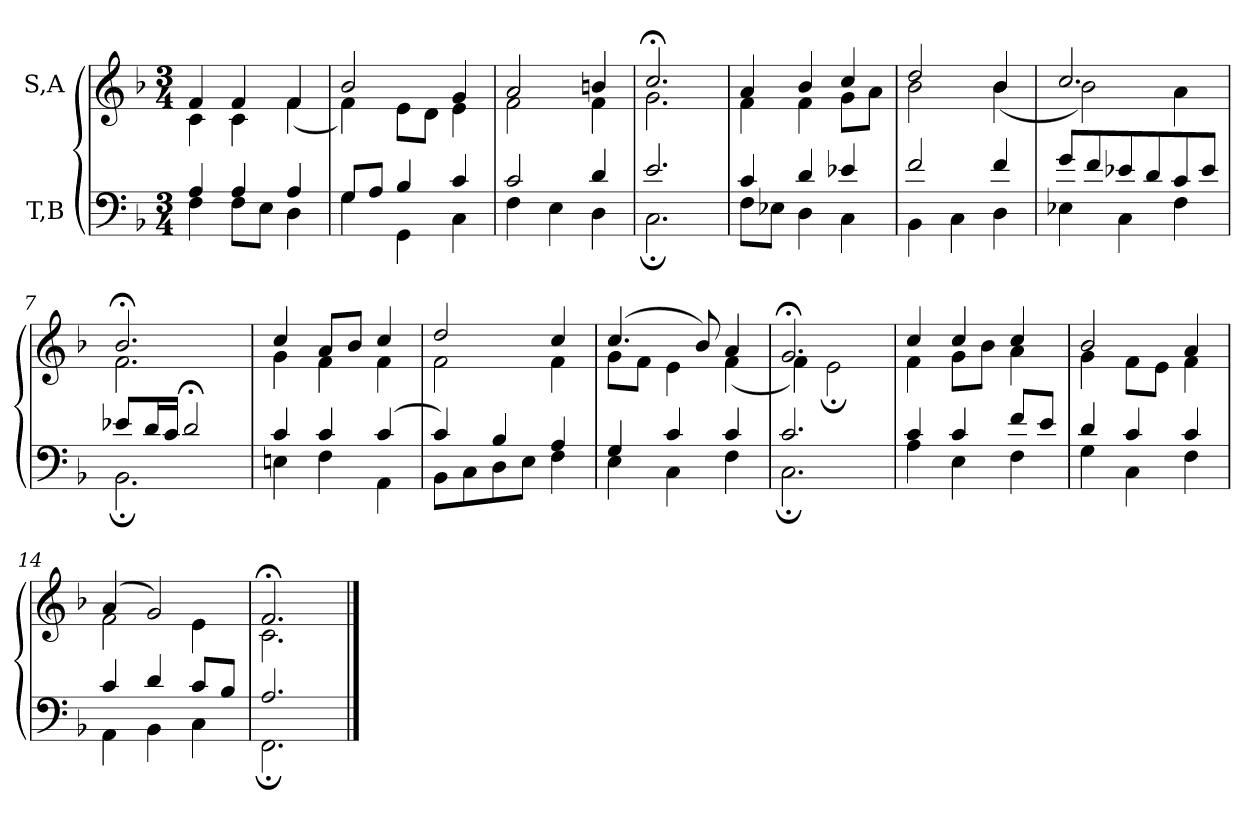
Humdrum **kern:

**kern	**kern
*part2	*part1
*staff2	*staff1
*I"T,B	*I"S,A
*clefF4	*clefG2
*k[b-]	*k[b-]
*M3/4	*M3/4
=	=
*^	*^
4A	4F	4f	4c
4A	8FL	4f	4c
.	8EJ	.	.
4A	4D	4f	(<4f
=1	=1	=1	=1
8GL	4G	2b-	4f)
8AJ	.	.	.
4B-	4GG	.	8eL
.	.	.	8dJ
4c	4C	4g	4e
=2	=2	=2	=2
2c	4F	2a	2f
.	4E	.	.
4d	4D	4bn	4f
=3	=3	=3	=3
2.e	2.C;	2.cc;<	2.g
=4	=4	=4	=4
4c	8FL	4a	4f
.	8E-XJ	.	.
4d	4D	4b-	4f
4e-X	4C	4cc	8gL
.	.	.	8aJ
=5	=5	=5	=5
2f	4BB-	2dd	2b-
.	4C	.	.
4f	4D	4b-	(<4b-
=6	=6	=6	=6
8gL	4E-X	2.cc	2b-)
8f	.	.	.
8e-X	4C	.	.
8d	.	.	.
8c	4F	.	4a
8e-J	.	.	.
=7	=7	=7	=7
8e-XL	2.BB-;	2.b-;<	2.f
16dL	.	.	.
16cJJ	.	.	.
2d;<	.	.	.
=8	=8	=8	=8
4c	4En	4cc	4g
4c	4F	8aL	4f
.	.	8b-J	.
(>4c	4AA	4cc	4f
=9	=9	=9	=9
4c)	8BB-L	2dd	2f
.	8C	.	.
4B-	8D	.	.
.	8EJ	.	.
4A	4F	4cc	4f
=10	=10	=10	=10
4G	4E	(>4.cc	8gL
.	.	.	8fJ
4c	4C	.	4e
.	.	8b-)	.
4c	4F	4a	(<4f
=11	=11	=11	=11
2.c	2.C;	2.g;<	4f)
.	.	.	2e;
=12	=12	=12	=12
4c	4A	4cc	4f
4c	4E	4cc	8gL
.	.	.	8b-J
8fL	4F	4cc	4a
8eJ	.	.	.
=13	=13	=13	=13
4d	4G	2b-	4g
4c	4C	.	8fL
.	.	.	8eJ
4c	4F	4a	4f
=14	=14	=14	=14
4c	4AA	(>4a	2f
4d	4BB-	2g)	.
8cL	4C	.	4e
8B-J	.	.	.
=15	=15	=15	=15
2.A	2.FF;	2.f;<	2.c
*v	*v	*	*
*	*v	*v
==	==
*-	*-
